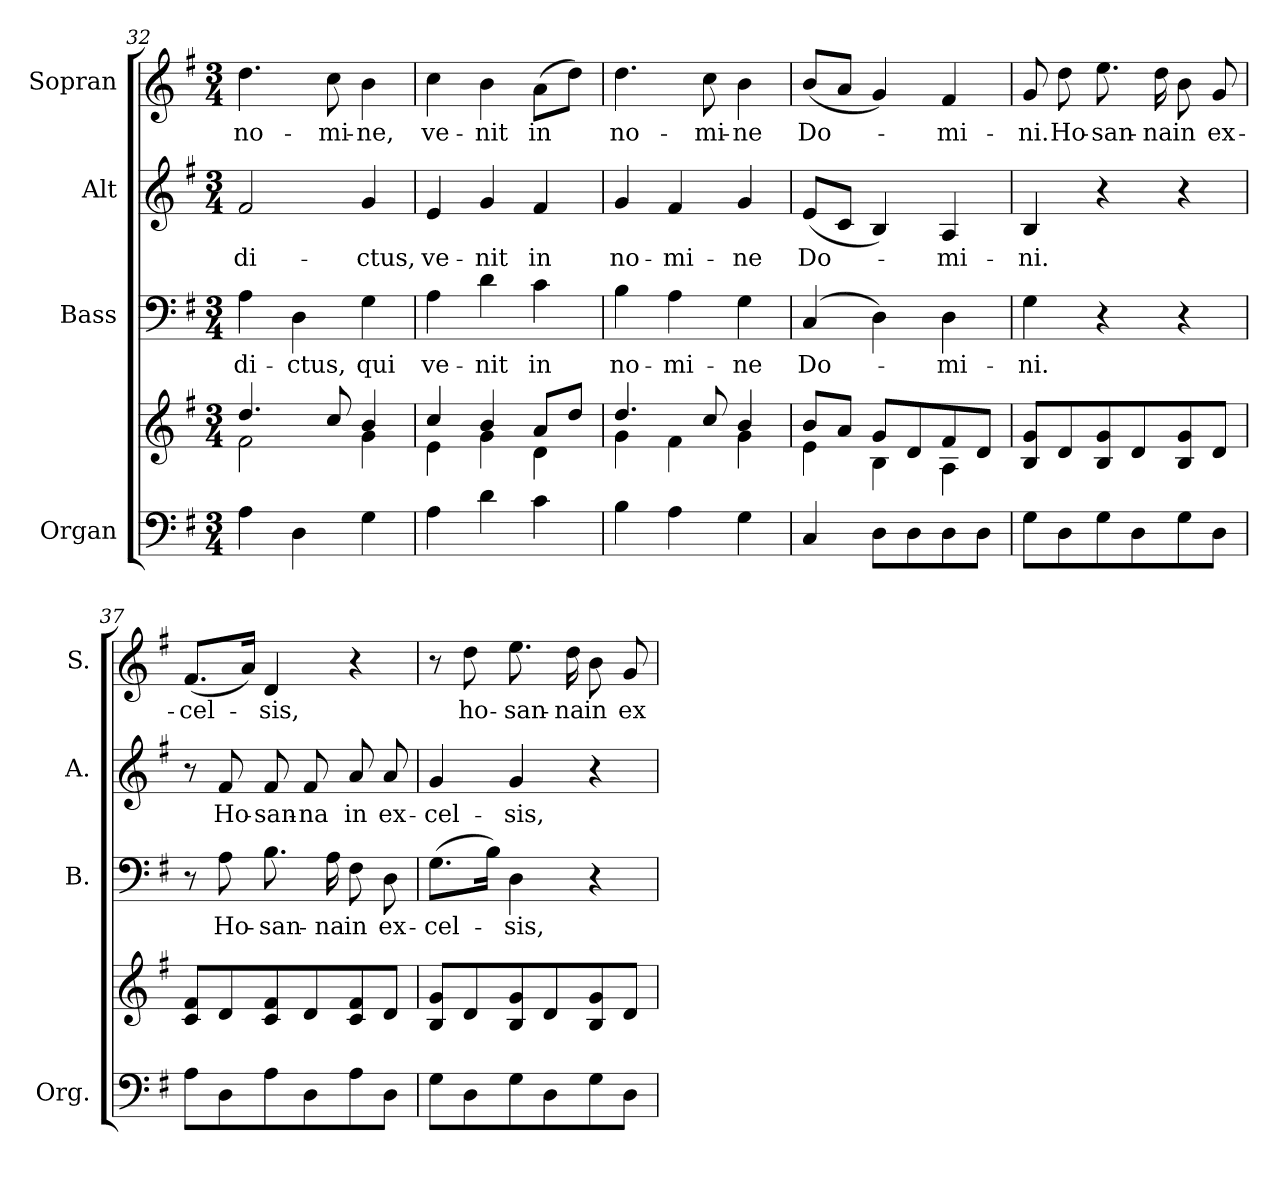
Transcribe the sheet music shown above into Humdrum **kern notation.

**kern	**kern	**kern	**text	**kern	**text	**kern	**text
*part4	*part4	*part3	*part3	*part2	*part2	*part1	*part1
*staff5	*staff4	*staff3	*staff3	*staff2	*staff2	*staff1	*staff1
*I"Organ	*	*I"Bass	*	*I"Alt	*	*I"Sopran	*
*I'Org.	*	*I'B.	*	*I'A.	*	*I'S.	*
*clefF4	*clefG2	*clefF4	*	*clefG2	*	*clefG2	*
*k[f#]	*k[f#]	*k[f#]	*	*k[f#]	*	*k[f#]	*
*G:	*G:	*G:	*	*G:	*	*G:	*
*M3/4	*M3/4	*M3/4	*	*M3/4	*	*M3/4	*
=32	=32	=32	=32	=32	=32	=32	=32
*	*^	*	*	*	*	*	*
!	!	!	!	!LO:LY:b:color=#000000	!	!	!	!
!	!	!	!	!	!	!LO:LY:b:color=#000000	!	!
!	!	!	!	!	!	!	!	!LO:LY:b:color=#000000
4Ai\	4.ddi/	2f#i\	4Ai\	-di-	2f#i/	-di-	4.ddi\	no-
!	!	!	!	!LO:LY:b:color=#000000	!	!	!	!
4Di\	.	.	4Di\	-ctus,	.	.	.	.
!	!	!	!	!	!	!	!	!LO:LY:b:color=#000000
.	8cci/	.	.	.	.	.	8cci\	-mi-
!	!	!	!	!LO:LY:b:color=#000000	!	!	!	!
!	!	!	!	!	!	!LO:LY:b:color=#000000	!	!
!	!	!	!	!	!	!	!	!LO:LY:b:color=#000000
4Gi\	4bi/	4gi\	4Gi\	qui	4gi/	-ctus,	4bi\	-ne,
=33	=33	=33	=33	=33	=33	=33	=33	=33
!	!	!	!	!LO:LY:b:color=#000000	!	!	!	!
!	!	!	!	!	!	!LO:LY:b:color=#000000	!	!
!	!	!	!	!	!	!	!	!LO:LY:b:color=#000000
4Ai\	4cci/	4ei\	4Ai\	ve-	4ei/	ve-	4cci\	ve-
!	!	!	!	!LO:LY:b:color=#000000	!	!	!	!
!	!	!	!	!	!	!LO:LY:b:color=#000000	!	!
!	!	!	!	!	!	!	!	!LO:LY:b:color=#000000
4di\	4bi/	4gi\	4di\	-nit	4gi/	-nit	4bi\	-nit
!	!	!	!	!LO:LY:b:color=#000000	!	!	!	!
!	!	!	!	!	!	!LO:LY:b:color=#000000	!	!
!	!	!	!	!	!	!	!	!LO:LY:b:color=#000000
4ci\	8ai/L	4di\	4ci\	in	4f#i/	in	(8ai\L	in
.	8ddi/J	.	.	.	.	.	8ddi\J)	.
=34	=34	=34	=34	=34	=34	=34	=34	=34
!	!	!	!	!LO:LY:b:color=#000000	!	!	!	!
!	!	!	!	!	!	!LO:LY:b:color=#000000	!	!
!	!	!	!	!	!	!	!	!LO:LY:b:color=#000000
4Bi\	4.ddi/	4gi\	4Bi\	no-	4gi/	no-	4.ddi\	no-
!	!	!	!	!LO:LY:b:color=#000000	!	!	!	!
!	!	!	!	!	!	!LO:LY:b:color=#000000	!	!
4Ai\	.	4f#i\	4Ai\	-mi-	4f#i/	-mi-	.	.
!	!	!	!	!	!	!	!	!LO:LY:b:color=#000000
.	8cci/	.	.	.	.	.	8cci\	-mi-
!	!	!	!	!LO:LY:b:color=#000000	!	!	!	!
!	!	!	!	!	!	!LO:LY:b:color=#000000	!	!
!	!	!	!	!	!	!	!	!LO:LY:b:color=#000000
4Gi\	4bi/	4gi\	4Gi\	-ne	4gi/	-ne	4bi\	-ne
=35	=35	=35	=35	=35	=35	=35	=35	=35
!	!	!	!	!LO:LY:b:color=#000000	!	!	!	!
!	!	!	!	!	!	!LO:LY:b:color=#000000	!	!
!	!	!	!	!	!	!	!	!LO:LY:b:color=#000000
4Ci/	8bi/L	4ei\	(4Ci/	Do-	(8ei/L	Do-	(8bi/L	Do-
.	8ai/J	.	.	.	8ci/J	.	8ai/J	.
8Di\L	8gi/L	4Bi\	4Di\)	.	4Bi/)	.	4gi/)	.
8Di\	8di/	.	.	.	.	.	.	.
!	!	!	!	!LO:LY:b:color=#000000	!	!	!	!
!	!	!	!	!	!	!LO:LY:b:color=#000000	!	!
!	!	!	!	!	!	!	!	!LO:LY:b:color=#000000
8Di\	8f#i/	4Ai\	4Di\	-mi-	4Ai/	-mi-	4f#i/	-mi-
8Di\J	8di/J	.	.	.	.	.	.	.
*	*v	*v	*	*	*	*	*	*
!!LO:PB:g=z
=36	=36	=36	=36	=36	=36	=36	=36
!	!	!	!LO:LY:b:color=#000000	!	!	!	!
!	!	!	!	!	!LO:LY:b:color=#000000	!	!
!	!	!	!	!	!	!	!LO:LY:b:color=#000000
8Gi\L	8Bi/ 8giL	4Gi\	-ni.	4Bi/	-ni.	8gi/	-ni.
!	!	!	!	!	!	!	!LO:LY:b:color=#000000
8Di\	8di/	.	.	.	.	8ddi\	Ho-
!	!	!	!	!	!	!	!LO:LY:b:color=#000000
8Gi\	8Bi/ 8gi	4r	.	4r	.	8.eei\	-san-
8Di\	8di/	.	.	.	.	.	.
!	!	!	!	!	!	!	!LO:LY:b:color=#000000
.	.	.	.	.	.	16ddi\	-na
!	!	!	!	!	!	!	!LO:LY:b:color=#000000
8Gi\	8Bi/ 8gi	4r	.	4r	.	8bi\	in
!	!	!	!	!	!	!	!LO:LY:b:color=#000000
8Di\J	8di/J	.	.	.	.	8gi/	ex-
=37	=37	=37	=37	=37	=37	=37	=37
!	!	!	!	!	!	!	!LO:LY:b:color=#000000
8Ai\L	8ci/ 8f#iL	8r	.	8r	.	(8.f#i/L	-cel-
!	!	!	!LO:LY:b:color=#000000	!	!	!	!
!	!	!	!	!	!LO:LY:b:color=#000000	!	!
8Di\	8di/	8Ai\	Ho-	8f#i/	Ho-	.	.
.	.	.	.	.	.	16ai/Jk)	.
!	!	!	!LO:LY:b:color=#000000	!	!	!	!
!	!	!	!	!	!LO:LY:b:color=#000000	!	!
!	!	!	!	!	!	!	!LO:LY:b:color=#000000
8Ai\	8ci/ 8f#i	8.Bi\	-san-	8f#i/	-san-	4di/	-sis,
!	!	!	!	!	!LO:LY:b:color=#000000	!	!
8Di\	8di/	.	.	8f#i/	-na	.	.
!	!	!	!LO:LY:b:color=#000000	!	!	!	!
.	.	16Ai\	-na	.	.	.	.
!	!	!	!LO:LY:b:color=#000000	!	!	!	!
!	!	!	!	!	!LO:LY:b:color=#000000	!	!
8Ai\	8ci/ 8f#i	8F#i\	in	8ai/	in	4r	.
!	!	!	!LO:LY:b:color=#000000	!	!	!	!
!	!	!	!	!	!LO:LY:b:color=#000000	!	!
8Di\J	8di/J	8Di\	ex-	8ai/	ex-	.	.
=38	=38	=38	=38	=38	=38	=38	=38
!	!	!	!LO:LY:b:color=#000000	!	!	!	!
!	!	!	!	!	!LO:LY:b:color=#000000	!	!
8Gi\L	8Bi/ 8giL	(8.Gi\L	-cel-	4gi/	-cel-	8r	.
!	!	!	!	!	!	!	!LO:LY:b:color=#000000
8Di\	8di/	.	.	.	.	8ddi\	ho-
.	.	16Bi\Jk)	.	.	.	.	.
!	!	!	!LO:LY:b:color=#000000	!	!	!	!
!	!	!	!	!	!LO:LY:b:color=#000000	!	!
!	!	!	!	!	!	!	!LO:LY:b:color=#000000
8Gi\	8Bi/ 8gi	4Di\	-sis,	4gi/	-sis,	8.eei\	-san-
8Di\	8di/	.	.	.	.	.	.
!	!	!	!	!	!	!	!LO:LY:b:color=#000000
.	.	.	.	.	.	16ddi\	-na
!	!	!	!	!	!	!	!LO:LY:b:color=#000000
8Gi\	8Bi/ 8gi	4r	.	4r	.	8bi\	in
!	!	!	!	!	!	!	!LO:LY:b:color=#000000
8Di\J	8di/J	.	.	.	.	8gi/	ex-
=	=	=	=	=	=	=	=
*-	*-	*-	*-	*-	*-	*-	*-
